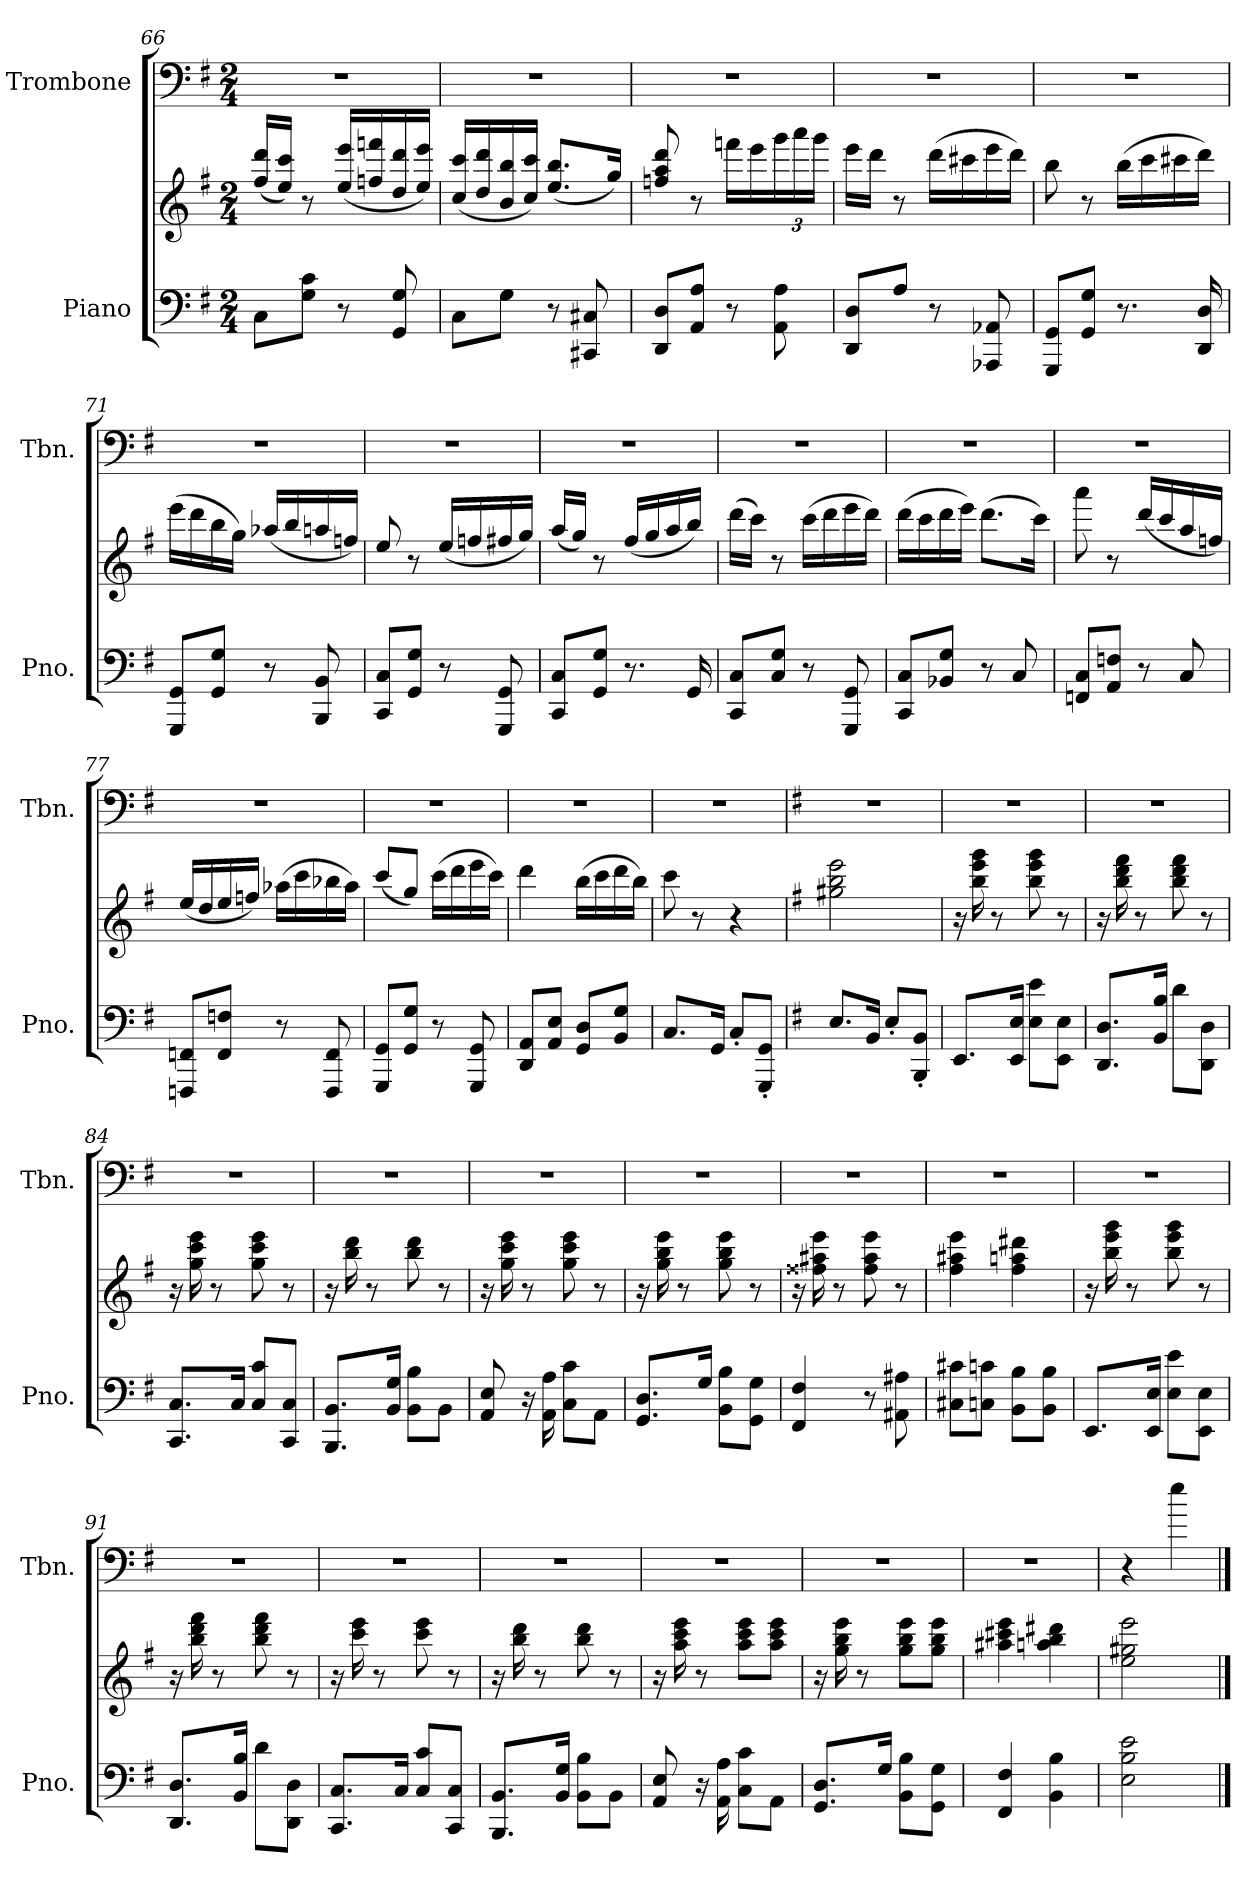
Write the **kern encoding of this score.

**kern	**kern	**kern
*part2	*part2	*part1
*staff3	*staff2	*staff1
*I"Piano	*	*I"Trombone
*I'Pno.	*	*I'Tbn.
*clefF4	*clefG2	*clefF4
*k[f#]	*k[f#]	*k[f#]
*M2/4	*M2/4	*M2/4
=66	=66	=66
8C\L	(16ff#/ 16ddd/LL	2r
.	16ee/ 16ccc/JJ)	.
8G\ 8c\J	8r	.
8r	(16ee/ 16eee/LL	.
.	16ffn/ 16fffn/	.
8GG/ 8G/	16dd/ 16ddd/	.
.	16ee/ 16eee/JJ)	.
=67	=67	=67
8C\L	(16cc/ 16ccc/LL	2r
.	16dd/ 16ddd/	.
8G\J	16b/ 16bb/	.
.	16cc/ 16ccc/JJ)	.
8r	(8.ee/ 8.bb/L	.
8CC#X/ 8C#X/	.	.
.	16gg/Jk)	.
=68	=68	=68
8DD/ 8D/L	8ffn/ 8aa/ 8ddd/	2r
8AA/ 8A/J	8r	.
8r	16fffn\LL	.
.	16eee\	.
*	*Xbrackettup	*
8AA\ 8A\	24ggg\	.
.	24aaa\	.
.	24ggg\JJ	.
=69	=69	=69
8DD/ 8D/L	16eee\LL	2r
.	16ddd\JJ	.
8A/J	8r	.
8r	(16ddd\LL	.
.	16ccc#X\	.
8AAA-X/ 8AA-X/	16eee\	.
.	16ddd\JJ)	.
!!LO:PB:g=z
=70	=70	=70
8GGG/ 8GG/L	8bb\	2r
8GG/ 8G/J	8r	.
8.r	(16bb\LL	.
.	16ccc\	.
.	16ccc#X\	.
16DD/ 16D/	16ddd\JJ)	.
=71	=71	=71
8GGG/ 8GG/L	(16eee\LL	2r
.	16ddd\	.
8GG/ 8G/J	16bb\	.
.	16gg\JJ)	.
8r	(16aa-X/LL	.
.	16bb/	.
8BBB/ 8BB/	16aan/	.
.	16ffn/JJ)	.
=72	=72	=72
8CC/ 8C/L	8ee/	2r
8GG/ 8G/J	8r	.
8r	(16ee/LL	.
.	16ffn/	.
8GGG/ 8GG/	16ff#X/	.
.	16gg/JJ)	.
=73	=73	=73
8CC/ 8C/L	(16aa/LL	2r
.	16gg/JJ)	.
8GG/ 8G/J	8r	.
8.r	(16ff#/LL	.
.	16gg/	.
.	16aa/	.
16GG/	16bb/JJ)	.
=74	=74	=74
8CC/ 8C/L	(16ddd\LL	2r
.	16ccc\JJ)	.
8C/ 8G/J	8r	.
8r	(16ccc\LL	.
.	16ddd\	.
8GGG/ 8GG/	16eee\	.
.	16ddd\JJ)	.
!!LO:LB:g=z
=75	=75	=75
8CC/ 8C/L	(16ddd\LL	2r
.	16ccc\	.
8BB-X/ 8G/J	16ddd\	.
.	16eee\JJ)	.
8r	(8.ddd\L	.
8C/	.	.
.	16ccc\Jk)	.
=76	=76	=76
8FFn/ 8C/L	8aaa\	2r
8AA/ 8Fn/J	8r	.
8r	(16ddd/LL	.
.	16ccc/	.
8C/	16aa/	.
.	16ffn/JJ)	.
=77	=77	=77
8FFFn/ 8FFn/L	(16ee/LL	2r
.	16dd/	.
8FF/ 8Fn/J	16ee/	.
.	16ffn/JJ)	.
8r	(16aa-X\LL	.
.	16ccc\	.
8FFF/ 8FF/	16bb-X\	.
.	16aa-\JJ)	.
=78	=78	=78
8GGG/ 8GG/L	(8ccc/L	2r
8GG/ 8G/J	8gg/J)	.
8r	(16ccc\LL	.
.	16ddd\	.
8GGG/ 8GG/	16eee\	.
.	16ccc\JJ)	.
=79	=79	=79
8DD/ 8AA/L	4ddd\	2r
8AA/ 8E/J	.	.
8GG/ 8D/L	(16bb\LL	.
.	16ccc\	.
8BB/ 8G/J	16ddd\	.
.	16bb\JJ)	.
!!LO:LB:g=z
=80	=80	=80
8.C/L	8ccc\	2r
.	8r	.
16GG/Jk	.	.
8C'/L	4r	.
8GGG/' 8GG/'J	.	.
=81	=81	=81
*k[f#]	*k[f#]	*k[f#]
8.E/L	2gg#X\ 2bb\ 2eee\	2r
16BB/Jk	.	.
8E'/L	.	.
8BBB/' 8BB/'J	.	.
=82	=82	=82
8.EE/L	16r	2r
.	16bb\ 16eee\ 16ggg\	.
.	8r	.
16EE/ 16E/Jk	.	.
8E\ 8e\L	8bb\ 8eee\ 8ggg\	.
8EE\ 8E\J	8r	.
=83	=83	=83
8.DD/ 8.D/L	16r	2r
.	16bb\ 16ddd\ 16fff#\	.
.	8r	.
16BB/ 16B/Jk	.	.
8d\L	8bb\ 8ddd\ 8fff#\	.
8DD\ 8D\J	8r	.
=84	=84	=84
8.CC/ 8.C/L	16r	2r
.	16gg\ 16ccc\ 16eee\	.
.	8r	.
16C/Jk	.	.
8C/ 8c/L	8gg\ 8ccc\ 8eee\	.
8CC/ 8C/J	8r	.
=85	=85	=85
8.BBB/ 8.BB/L	16r	2r
.	16bb\ 16ddd\	.
.	8r	.
16BB/ 16G/Jk	.	.
8BB\ 8B\L	8bb\ 8ddd\	.
8BB\J	8r	.
=86	=86	=86
8AA/ 8E/	16r	2r
.	16gg\ 16ccc\ 16eee\	.
16r	8r	.
16AA\ 16A\	.	.
8C\ 8c\L	8gg\ 8ccc\ 8eee\	.
8AA\J	8r	.
!!LO:LB:g=z
=87	=87	=87
8.GG/ 8.D/L	16r	2r
.	16gg\ 16bb\ 16eee\	.
.	8r	.
16G/Jk	.	.
8BB\ 8B\L	8gg\ 8bb\ 8eee\	.
8GG\ 8G\J	8r	.
=88	=88	=88
4FF#/ 4F#/	16r	2r
.	16ff##X\ 16aa#X\ 16eee\	.
.	8r	.
8r	8ff##\ 8aa#\ 8eee\	.
8AA#X\ 8A#X\	8r	.
=89	=89	=89
8C#X\ 8c#X\L	4ff#\ 4aa#X\ 4eee\	2r
8Cn\ 8cn\J	.	.
8BB\ 8B\L	4ff#\ 4aan\ 4ddd#X\	.
8BB\ 8B\J	.	.
=90	=90	=90
8.EE/L	16r	2r
.	16bb\ 16eee\ 16ggg\	.
.	8r	.
16EE/ 16E/Jk	.	.
8E\ 8e\L	8bb\ 8eee\ 8ggg\	.
8EE\ 8E\J	8r	.
=91	=91	=91
8.DD/ 8.D/L	16r	2r
.	16bb\ 16ddd\ 16fff#\	.
.	8r	.
16BB/ 16B/Jk	.	.
8d\L	8bb\ 8ddd\ 8fff#\	.
8DD\ 8D\J	8r	.
=92	=92	=92
8.CC/ 8.C/L	16r	2r
.	16ccc\ 16eee\	.
.	8r	.
16C/Jk	.	.
8C/ 8c/L	8ccc\ 8eee\	.
8CC/ 8C/J	8r	.
!!LO:PB:g=z
=93	=93	=93
8.BBB/ 8.BB/L	16r	2r
.	16bb\ 16ddd\	.
.	8r	.
16BB/ 16G/Jk	.	.
8BB\ 8B\L	8bb\ 8ddd\	.
8BB\J	8r	.
=94	=94	=94
8AA/ 8E/	16r	2r
.	16aa\ 16ccc\ 16eee\	.
16r	8r	.
16AA\ 16A\	.	.
8C\ 8c\L	8aa\ 8ccc\ 8eee\L	.
8AA\J	8aa\ 8ccc\ 8eee\J	.
=95	=95	=95
8.GG/ 8.D/L	16r	2r
.	16gg\ 16bb\ 16eee\	.
.	8r	.
16G/Jk	.	.
8BB\ 8B\L	8gg\ 8bb\ 8eee\L	.
8GG\ 8G\J	8gg\ 8bb\ 8eee\J	.
=96	=96	=96
4FF#/ 4F#/	4aa#X\ 4ccc#X\ 4eee\	2r
4BB\ 4B\	4aan\ 4bb\ 4ddd#X\	.
=97	=97	=97
2E\ 2B\ 2e\	2ee\ 2gg#X\ 2eee\	4r
.	.	4ee\
==	==	==
*-	*-	*-
